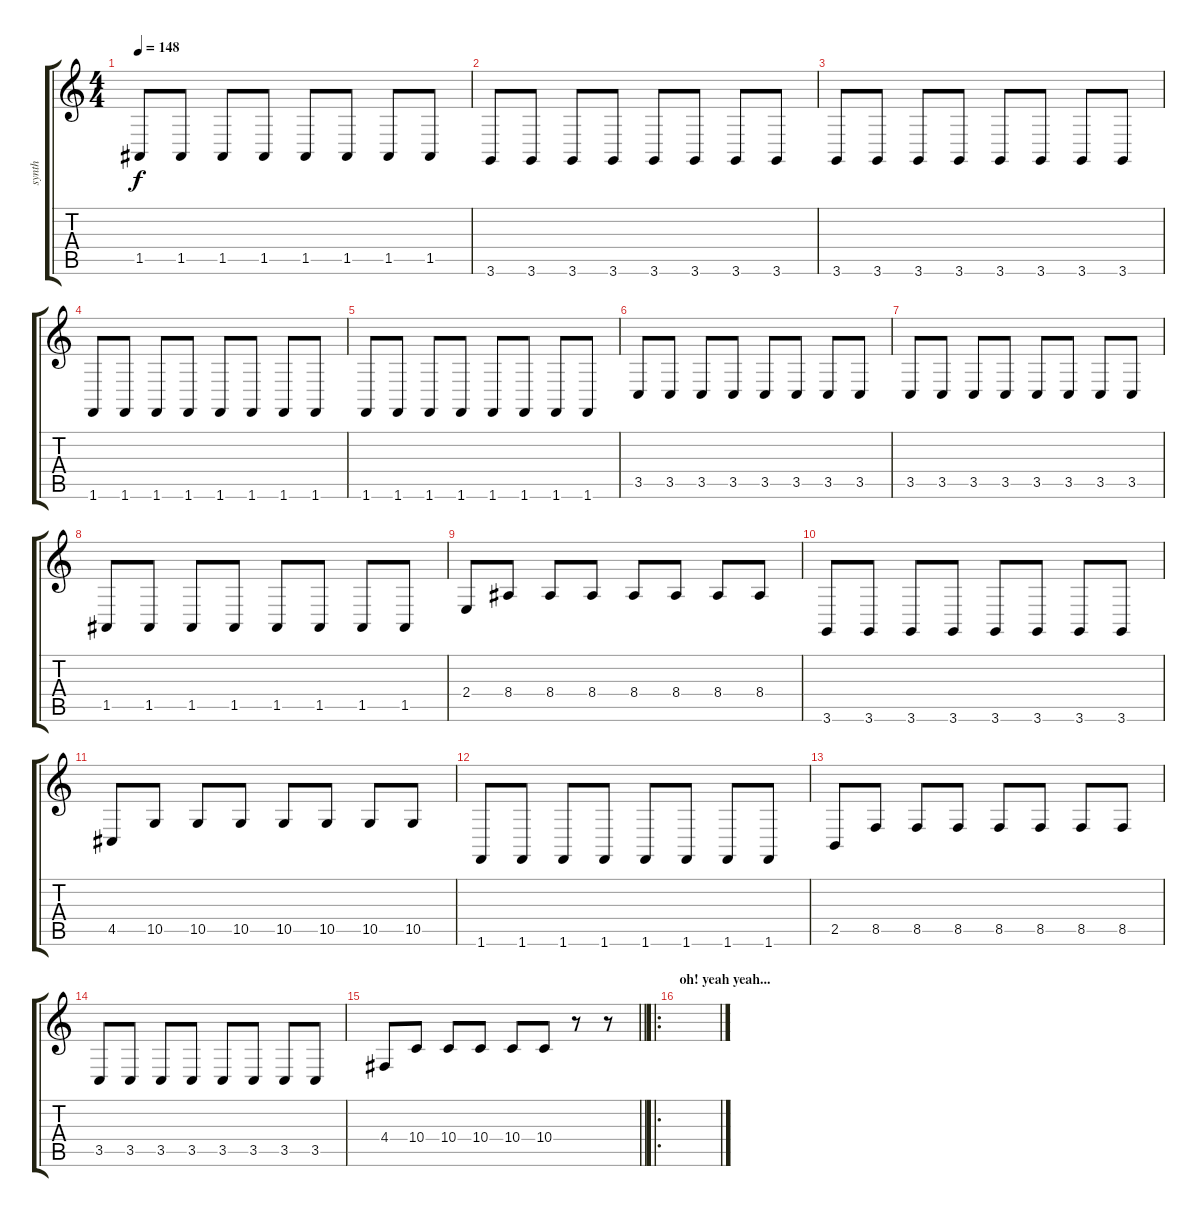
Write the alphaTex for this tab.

\track ("synth" "synth") {instrument stringensemble1}
\staff {score tabs}
\tuning (E4 B3 G3 D3 A2 E2) {hide}
\ts (4 4)
\tempo 148
\clef g2
\ks c
1.5.8{dy f} 1.5.8 1.5.8 1.5.8 1.5.8 1.5.8 1.5.8 1.5.8 |
3.6.8 3.6.8 3.6.8 3.6.8 3.6.8 3.6.8 3.6.8 3.6.8 |
3.6.8 3.6.8 3.6.8 3.6.8 3.6.8 3.6.8 3.6.8 3.6.8 |
1.6.8 1.6.8 1.6.8 1.6.8 1.6.8 1.6.8 1.6.8 1.6.8 |
1.6.8 1.6.8 1.6.8 1.6.8 1.6.8 1.6.8 1.6.8 1.6.8 |
3.5.8 3.5.8 3.5.8 3.5.8 3.5.8 3.5.8 3.5.8 3.5.8 |
3.5.8 3.5.8 3.5.8 3.5.8 3.5.8 3.5.8 3.5.8 3.5.8 |
1.5.8 1.5.8 1.5.8 1.5.8 1.5.8 1.5.8 1.5.8 1.5.8 |
2.4.8 8.4.8 8.4.8 8.4.8 8.4.8 8.4.8 8.4.8 8.4.8 |
3.6.8 3.6.8 3.6.8 3.6.8 3.6.8 3.6.8 3.6.8 3.6.8 |
4.5.8 10.5.8 10.5.8 10.5.8 10.5.8 10.5.8 10.5.8 10.5.8 |
1.6.8 1.6.8 1.6.8 1.6.8 1.6.8 1.6.8 1.6.8 1.6.8 |
2.5.8 8.5.8 8.5.8 8.5.8 8.5.8 8.5.8 8.5.8 8.5.8 |
3.5.8 3.5.8 3.5.8 3.5.8 3.5.8 3.5.8 3.5.8 3.5.8 |
\barLineRight lightlight
4.4.8 10.4.8 10.4.8 10.4.8 10.4.8 10.4.8 r.8 r.8 |
\ro
\section ("" "oh! yeah yeah...")
